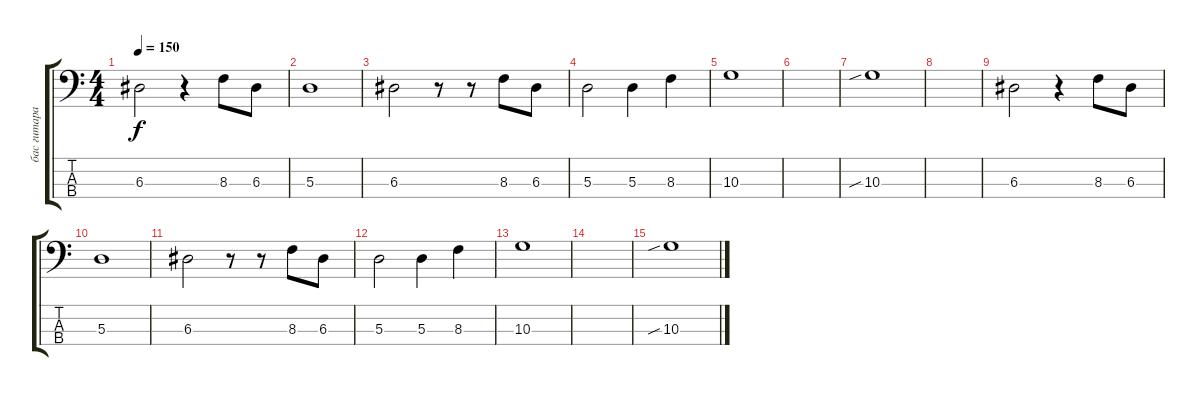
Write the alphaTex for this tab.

\track ("бас гитара" "бас гитара") {instrument electricbassfinger}
\staff {score tabs}
\tuning (G2 D2 A1 E1) {hide}
\ts (4 4)
\tempo 150
\clef f4
\ks c
6.3.2{dy f} r.4 8.3.8 6.3.8 |
5.3.1 |
6.3.2 r.8 r.8 8.3.8 6.3.8 |
5.3.2 5.3.4 8.3.4 |
10.3.1 |
|
10.3{sib}.1 |
|
6.3.2 r.4 8.3.8 6.3.8 |
5.3.1 |
6.3.2 r.8 r.8 8.3.8 6.3.8 |
5.3.2 5.3.4 8.3.4 |
10.3.1 |
|
10.3{sib}.1
